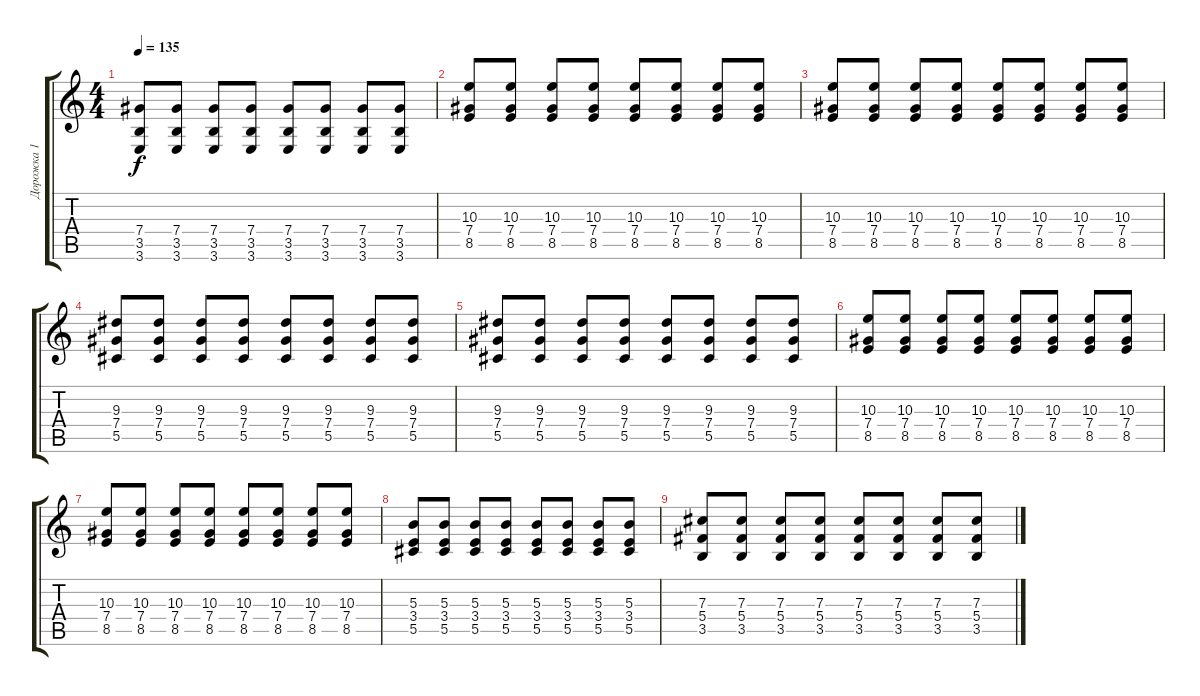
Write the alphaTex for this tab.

\track ("Дорожка 1" "Дорожка 1") {instrument distortionguitar}
\staff {score tabs}
\tuning (Eb4 Bb3 Gb3 Db3 Ab2 Db2) {hide}
\ts (4 4)
\tempo 135
\clef g2
\ks c
(7.4 3.5 3.6).8{dy f} (7.4 3.5 3.6).8 (7.4 3.5 3.6).8 (7.4 3.5 3.6).8 (7.4 3.5 3.6).8 (7.4 3.5 3.6).8 (7.4 3.5 3.6).8 (7.4 3.5 3.6).8 |
(10.3 7.4 8.5).8 (10.3 7.4 8.5).8 (10.3 7.4 8.5).8 (10.3 7.4 8.5).8 (10.3 7.4 8.5).8 (10.3 7.4 8.5).8 (10.3 7.4 8.5).8 (10.3 7.4 8.5).8 |
(10.3 7.4 8.5).8 (10.3 7.4 8.5).8 (10.3 7.4 8.5).8 (10.3 7.4 8.5).8 (10.3 7.4 8.5).8 (10.3 7.4 8.5).8 (10.3 7.4 8.5).8 (10.3 7.4 8.5).8 |
(9.3 7.4 5.5).8 (9.3 7.4 5.5).8 (9.3 7.4 5.5).8 (9.3 7.4 5.5).8 (9.3 7.4 5.5).8 (9.3 7.4 5.5).8 (9.3 7.4 5.5).8 (9.3 7.4 5.5).8 |
(9.3 7.4 5.5).8 (9.3 7.4 5.5).8 (9.3 7.4 5.5).8 (9.3 7.4 5.5).8 (9.3 7.4 5.5).8 (9.3 7.4 5.5).8 (9.3 7.4 5.5).8 (9.3 7.4 5.5).8 |
(10.3 7.4 8.5).8 (10.3 7.4 8.5).8 (10.3 7.4 8.5).8 (10.3 7.4 8.5).8 (10.3 7.4 8.5).8 (10.3 7.4 8.5).8 (10.3 7.4 8.5).8 (10.3 7.4 8.5).8 |
(10.3 7.4 8.5).8 (10.3 7.4 8.5).8 (10.3 7.4 8.5).8 (10.3 7.4 8.5).8 (10.3 7.4 8.5).8 (10.3 7.4 8.5).8 (10.3 7.4 8.5).8 (10.3 7.4 8.5).8 |
(5.3 3.4 5.5).8 (5.3 3.4 5.5).8 (5.3 3.4 5.5).8 (5.3 3.4 5.5).8 (5.3 3.4 5.5).8 (5.3 3.4 5.5).8 (5.3 3.4 5.5).8 (5.3 3.4 5.5).8 |
(7.3 5.4 3.5).8 (7.3 5.4 3.5).8 (7.3 5.4 3.5).8 (7.3 5.4 3.5).8 (7.3 5.4 3.5).8 (7.3 5.4 3.5).8 (7.3 5.4 3.5).8 (7.3 5.4 3.5).8
